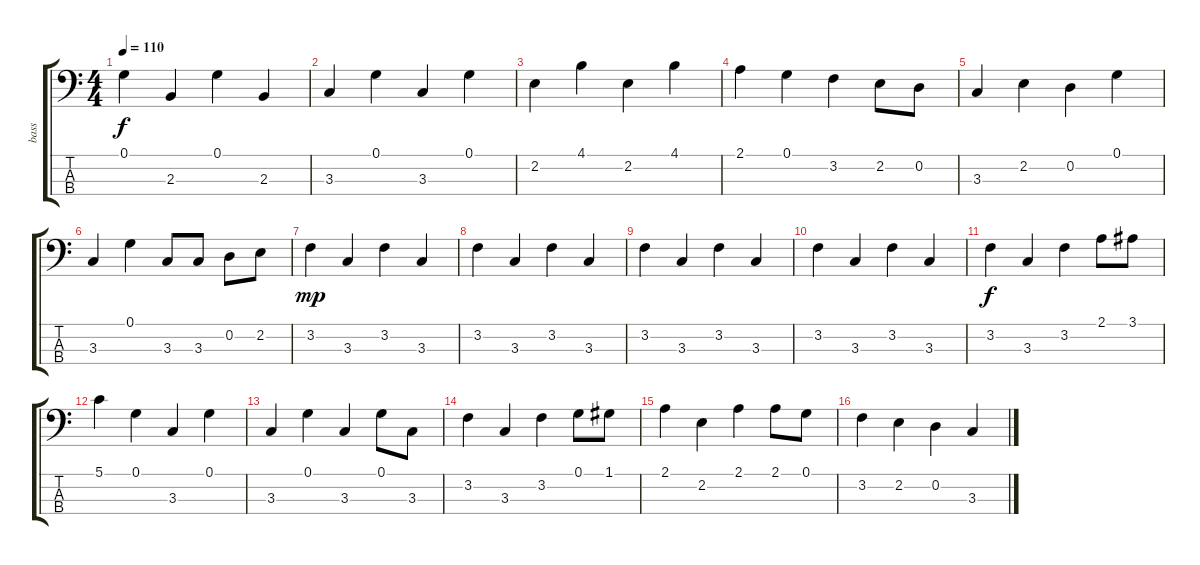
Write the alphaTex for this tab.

\track ("bass" "bass") {instrument electricbassfinger}
\staff {score tabs}
\tuning (G2 D2 A1 E1) {hide}
\ts (4 4)
\tempo 110
\clef f4
\ks c
0.1.4{dy f} 2.3.4 0.1.4 2.3.4 |
3.3.4 0.1.4 3.3.4 0.1.4 |
2.2.4 4.1.4 2.2.4 4.1.4 |
2.1.4 0.1.4 3.2.4 2.2.8 0.2.8 |
3.3.4 2.2.4 0.2.4 0.1.4 |
3.3.4 0.1.4 3.3.8 3.3.8 0.2.8 2.2.8 |
3.2.4{dy mp} 3.3.4 3.2.4 3.3.4 |
3.2.4 3.3.4 3.2.4 3.3.4 |
3.2.4 3.3.4 3.2.4 3.3.4 |
3.2.4 3.3.4 3.2.4 3.3.4 |
3.2.4{dy f} 3.3.4 3.2.4 2.1.8 3.1.8 |
5.1.4 0.1.4 3.3.4 0.1.4 |
3.3.4 0.1.4 3.3.4 0.1.8 3.3.8 |
3.2.4 3.3.4 3.2.4 0.1.8 1.1.8 |
2.1.4 2.2.4 2.1.4 2.1.8 0.1.8 |
3.2.4 2.2.4 0.2.4 3.3.4
